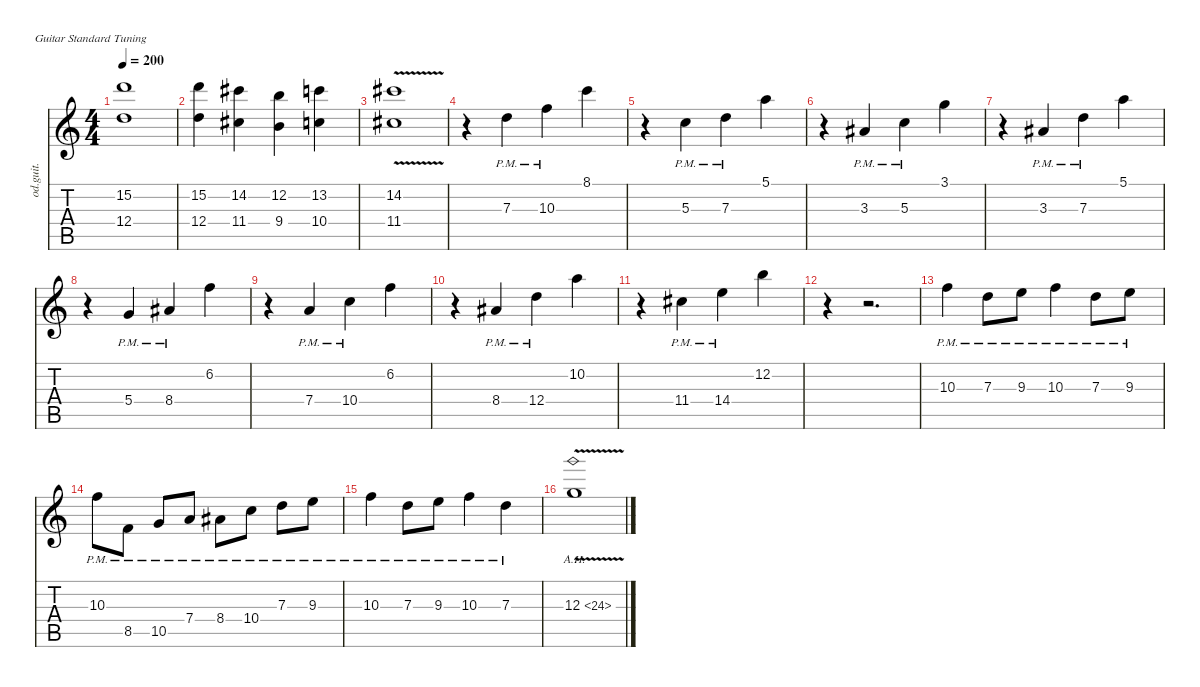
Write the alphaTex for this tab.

\defaultSystemsLayout 4
\hideDynamics
\bracketExtendMode nobrackets
\track ("Second Guitar" "od.guit.") {instrument overdrivenguitar}
\staff {score tabs}
\tuning (E4 B3 G3 D3 A2 E2)
\ts (4 4)
\tempo 200
\clef g2
\ks c
(15.2 12.4).1{dy f} |
(15.2 12.4).4 (14.2{acc #} 11.4{acc #}).4 (12.2 9.4).4 (13.2 10.4).4 |
(14.2{acc #} 11.4{v acc #}).1 |
r.4 7.3{pm}.4 10.3{pm}.4 8.1.4 |
r.4 5.3{pm}.4 7.3{pm}.4 5.1.4 |
r.4 3.3{pm acc #}.4 5.3{pm}.4 3.1.4 |
r.4 3.3{pm acc #}.4 7.3{pm}.4 5.1.4 |
r.4 5.4{pm}.4 8.4{pm acc #}.4 6.2.4 |
r.4 7.4{pm}.4 10.4{pm}.4 6.2.4 |
r.4 8.4{pm acc #}.4 12.4{pm}.4 10.2.4 |
r.4 11.4{pm acc #}.4 14.4{pm}.4 12.2.4 |
r.4 r.2{d} |
10.3{pm}.4 7.3{pm}.8 9.3{pm}.8 10.3{pm}.4 7.3{pm}.8 9.3{pm}.8 |
10.3{pm}.8 8.5{pm}.8 10.5{pm}.8 7.4{pm}.8 8.4{pm acc #}.8 10.4{pm}.8 7.3{pm}.8 9.3{pm}.8 |
10.3{pm}.4 7.3{pm}.8 9.3{pm}.8 10.3{pm}.4 7.3{pm}.4 |
12.3{ah 12 v}.1
